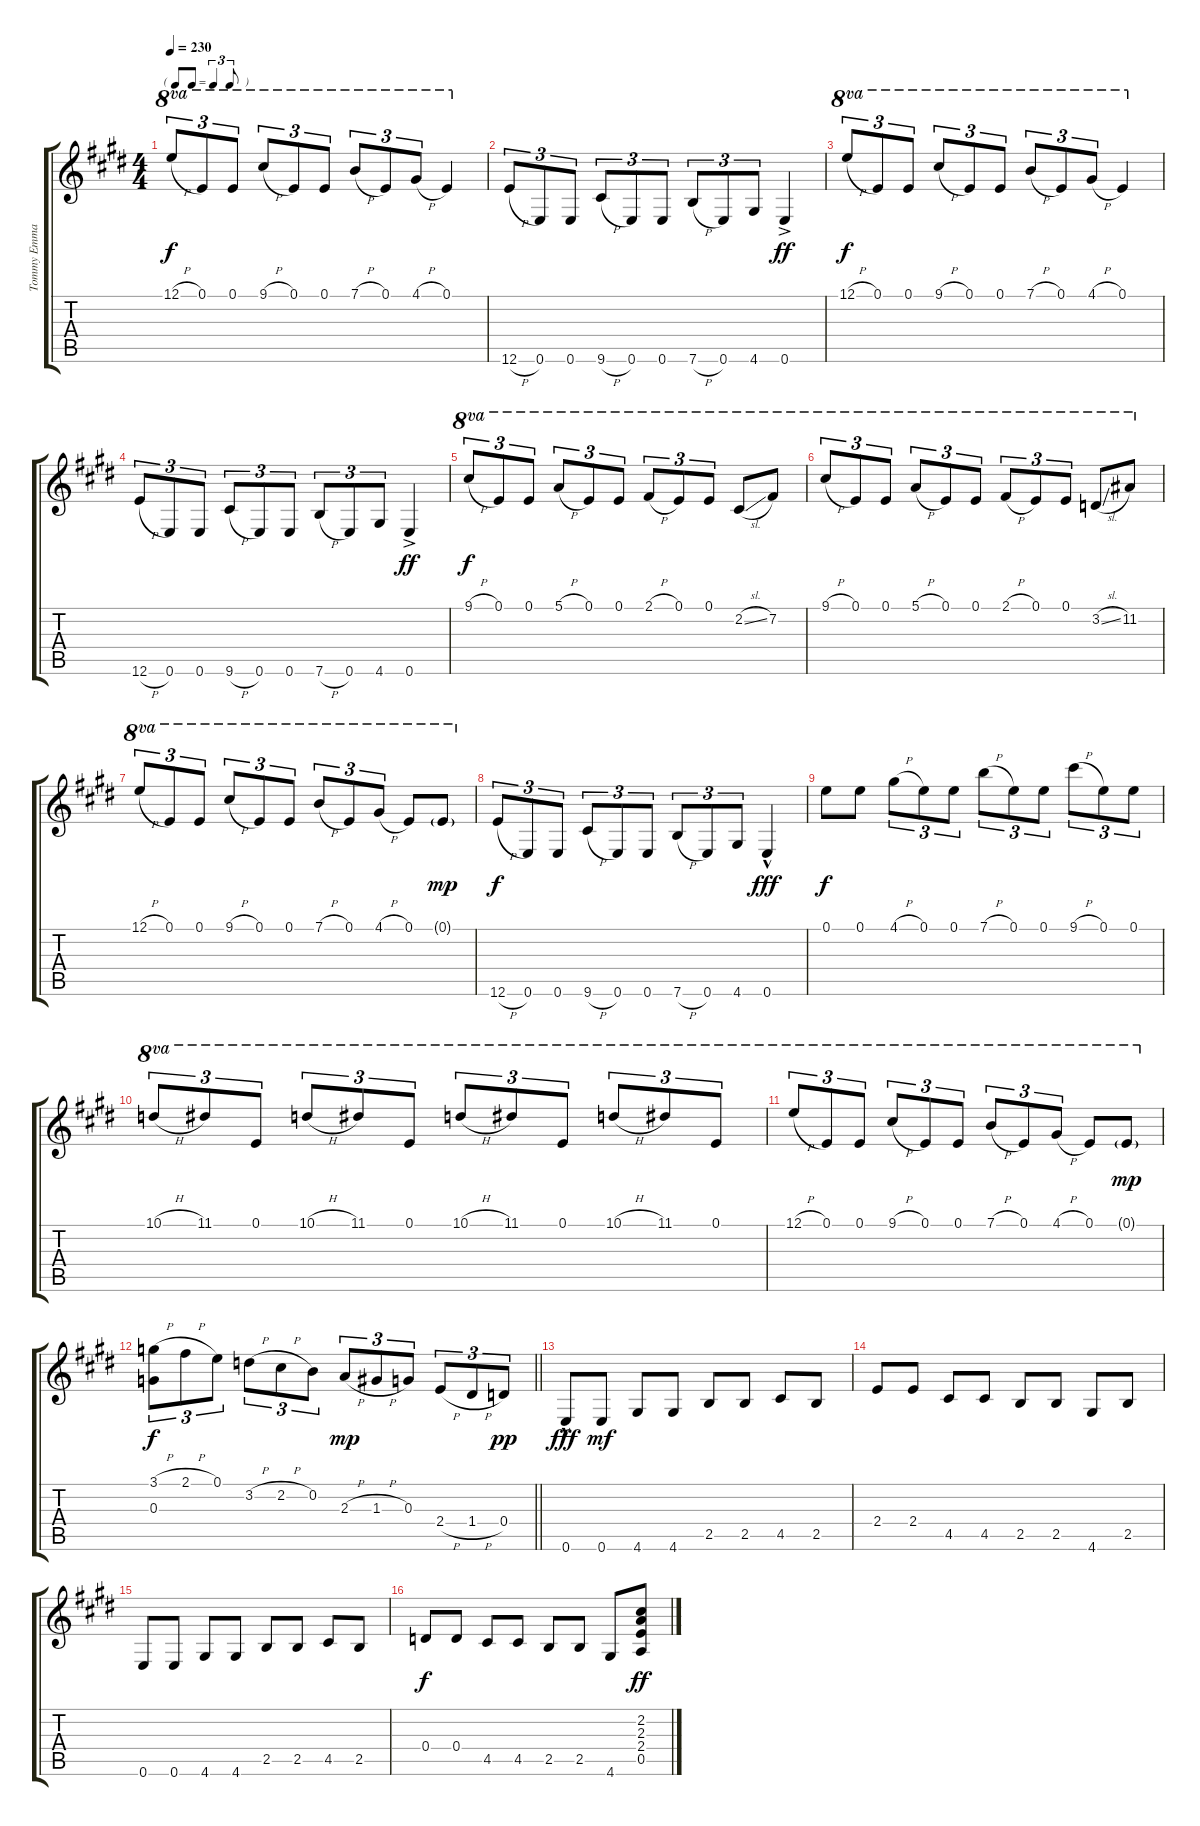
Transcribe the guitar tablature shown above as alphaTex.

\track ("Tommy Emmanuel" "Tommy Emma") {instrument acousticguitarsteel}
\staff {score tabs}
\tuning (E4 B3 G3 D3 A2 E2) {hide}
\ts (4 4)
\tf triplet8th
\tempo 230
\clef g2
\ks c#minor
12.1{h}.8{tu (3 2) ot 8va dy f} 0.1.8{tu (3 2) ot 8va} 0.1.8{tu (3 2) ot 8va} 9.1{h}.8{tu (3 2) ot 8va} 0.1.8{tu (3 2) ot 8va} 0.1.8{tu (3 2) ot 8va} 7.1{h}.8{tu (3 2) ot 8va} 0.1.8{tu (3 2) ot 8va} 4.1{h}.8{tu (3 2) ot 8va} 0.1.4{ot 8va} |
12.6{h}.8{tu (3 2)} 0.6.8{tu (3 2)} 0.6.8{tu (3 2)} 9.6{h}.8{tu (3 2)} 0.6.8{tu (3 2)} 0.6.8{tu (3 2)} 7.6{h}.8{tu (3 2)} 0.6.8{tu (3 2)} 4.6.8{tu (3 2)} 0.6{ac}.4{dy ff} |
12.1{h}.8{tu (3 2) ot 8va dy f} 0.1.8{tu (3 2) ot 8va} 0.1.8{tu (3 2) ot 8va} 9.1{h}.8{tu (3 2) ot 8va} 0.1.8{tu (3 2) ot 8va} 0.1.8{tu (3 2) ot 8va} 7.1{h}.8{tu (3 2) ot 8va} 0.1.8{tu (3 2) ot 8va} 4.1{h}.8{tu (3 2) ot 8va} 0.1.4{ot 8va} |
\ks e
12.6{h}.8{tu (3 2)} 0.6.8{tu (3 2)} 0.6.8{tu (3 2)} 9.6{h}.8{tu (3 2)} 0.6.8{tu (3 2)} 0.6.8{tu (3 2)} 7.6{h}.8{tu (3 2)} 0.6.8{tu (3 2)} 4.6.8{tu (3 2)} 0.6{ac}.4{dy ff} |
\ks c#minor
9.1{h}.8{tu (3 2) ot 8va dy f} 0.1.8{tu (3 2) ot 8va} 0.1.8{tu (3 2) ot 8va} 5.1{h}.8{tu (3 2) ot 8va} 0.1.8{tu (3 2) ot 8va} 0.1.8{tu (3 2) ot 8va} 2.1{h}.8{tu (3 2) ot 8va} 0.1.8{tu (3 2) ot 8va} 0.1.8{tu (3 2) ot 8va} 2.2{sl}.8{ot 8va} 7.2.8{ot 8va} |
9.1{h}.8{tu (3 2) ot 8va} 0.1.8{tu (3 2) ot 8va} 0.1.8{tu (3 2) ot 8va} 5.1{h}.8{tu (3 2) ot 8va} 0.1.8{tu (3 2) ot 8va} 0.1.8{tu (3 2) ot 8va} 2.1{h}.8{tu (3 2) ot 8va} 0.1.8{tu (3 2) ot 8va} 0.1.8{tu (3 2) ot 8va} 3.2{sl}.8{ot 8va} 11.2.8{ot 8va} |
\ks e
12.1{h}.8{tu (3 2) ot 8va} 0.1.8{tu (3 2) ot 8va} 0.1.8{tu (3 2) ot 8va} 9.1{h}.8{tu (3 2) ot 8va} 0.1.8{tu (3 2) ot 8va} 0.1.8{tu (3 2) ot 8va} 7.1{h}.8{tu (3 2) ot 8va} 0.1.8{tu (3 2) ot 8va} 4.1{h}.8{tu (3 2) ot 8va} 0.1.8{ot 8va} 0.1{g}.8{ot 8va dy mp} |
\ks c#minor
12.6{h}.8{tu (3 2) dy f} 0.6.8{tu (3 2)} 0.6.8{tu (3 2)} 9.6{h}.8{tu (3 2)} 0.6.8{tu (3 2)} 0.6.8{tu (3 2)} 7.6{h}.8{tu (3 2)} 0.6.8{tu (3 2)} 4.6.8{tu (3 2)} 0.6{hac}.4{dy fff} |
0.1.8{dy f} 0.1.8 4.1{h}.8{tu (3 2)} 0.1.8{tu (3 2)} 0.1.8{tu (3 2)} 7.1{h}.8{tu (3 2)} 0.1.8{tu (3 2)} 0.1.8{tu (3 2)} 9.1{h}.8{tu (3 2)} 0.1.8{tu (3 2)} 0.1.8{tu (3 2)} |
\ks e
10.1{h}.8{tu (3 2) ot 8va} 11.1.8{tu (3 2) ot 8va} 0.1.8{tu (3 2) ot 8va} 10.1{h}.8{tu (3 2) ot 8va} 11.1.8{tu (3 2) ot 8va} 0.1.8{tu (3 2) ot 8va} 10.1{h}.8{tu (3 2) ot 8va} 11.1.8{tu (3 2) ot 8va} 0.1.8{tu (3 2) ot 8va} 10.1{h}.8{tu (3 2) ot 8va} 11.1.8{tu (3 2) ot 8va} 0.1.8{tu (3 2) ot 8va} |
\ks c#minor
12.1{h}.8{tu (3 2) ot 8va} 0.1.8{tu (3 2) ot 8va} 0.1.8{tu (3 2) ot 8va} 9.1{h}.8{tu (3 2) ot 8va} 0.1.8{tu (3 2) ot 8va} 0.1.8{tu (3 2) ot 8va} 7.1{h}.8{tu (3 2) ot 8va} 0.1.8{tu (3 2) ot 8va} 4.1{h}.8{tu (3 2) ot 8va} 0.1.8{ot 8va} 0.1{g}.8{ot 8va dy mp} |
\barLineRight lightlight
(3.1{h} 0.3).8{tu (3 2) dy f} 2.1{h}.8{tu (3 2)} 0.1.8{tu (3 2)} 3.2{h}.8{tu (3 2)} 2.2{h}.8{tu (3 2)} 0.2.8{tu (3 2)} 2.3{h}.8{tu (3 2) dy mp} 1.3{h}.8{tu (3 2)} 0.3.8{tu (3 2)} 2.4{h}.8{tu (3 2)} 1.4{h}.8{tu (3 2)} 0.4.8{tu (3 2) dy pp} |
\ks e
0.6{hac}.8{dy fff} 0.6.8{dy mf} 4.6.8 4.6.8 2.5.8 2.5.8 4.5.8 2.5.8 |
\ks c#minor
2.4.8 2.4.8 4.5.8 4.5.8 2.5.8 2.5.8 4.6.8 2.5.8 |
0.6.8 0.6.8 4.6.8 4.6.8 2.5.8 2.5.8 4.5.8 2.5.8 |
0.4.8{dy f} 0.4.8 4.5.8 4.5.8 2.5.8 2.5.8 4.6.8 (2.2 2.3 2.4 0.5).8{dy ff}
